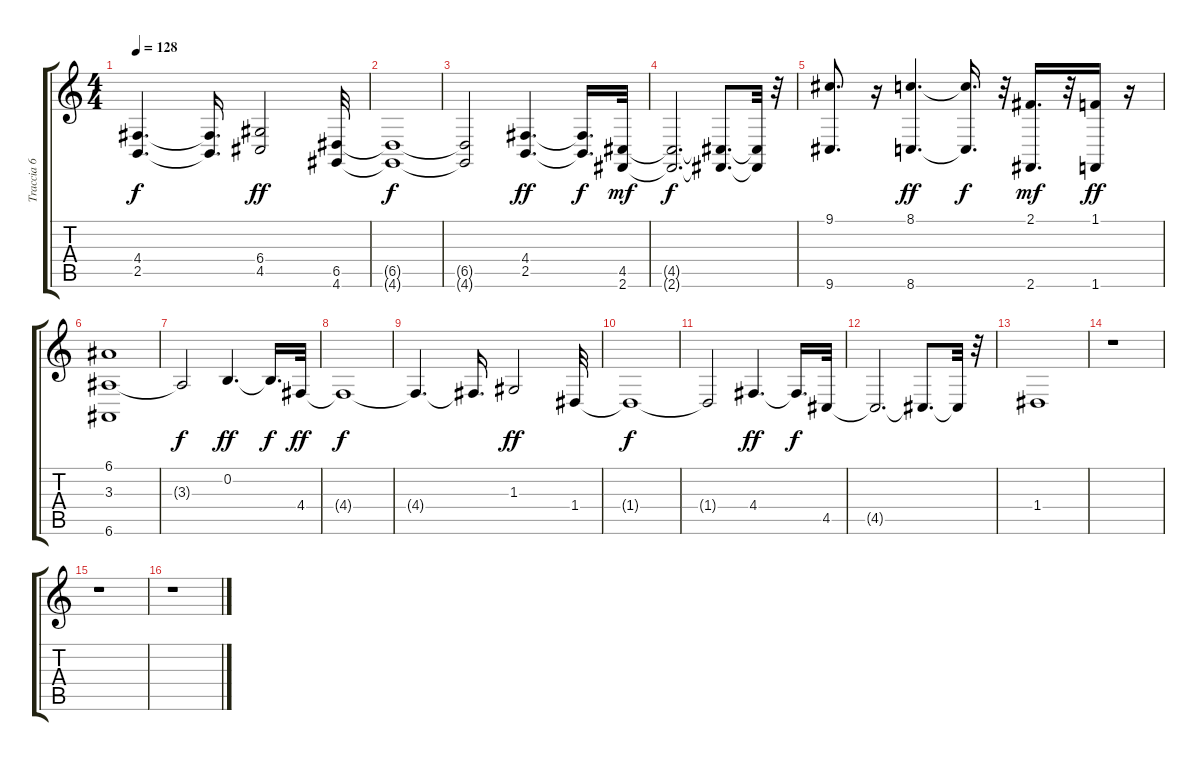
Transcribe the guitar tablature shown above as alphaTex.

\track ("Traccia 6" "Traccia 6") {instrument stringensemble1}
\staff {score tabs}
\tuning (E4 B3 G3 D3 A2 E2) {hide}
\ts (4 4)
\tempo 128
\clef g2
\ks c
(4.4{t} 2.5{t}).4{d dy f} (4.4{t} 2.5{t}).16{d} (6.4 4.5).2{dy ff} (6.5 4.6).32 |
(6.5{t} 4.6{t}).1{dy f} |
(6.5{t} 4.6{t}).2 (4.4 2.5).4{d dy ff} (4.4{t} 2.5{t}).16{d dy f} (4.5 2.6).32{dy mf} |
(4.5{t} 2.6{t}).2{d dy f} (4.5{t} 2.6{t}).8{d} (4.5{t} 2.6{t}).32 r.32 |
(9.1 9.6).8{d} r.16 (8.1 8.6).4{d dy ff} (8.1{t} 8.6{t}).16{d dy f} r.32 (2.1 2.6).16{d dy mf} r.32 (1.1 1.6).16{dy ff} r.16 |
(6.1 3.3 6.6).1 |
3.3{t}.2{dy f} 0.2.4{d dy ff} 0.2{t}.16{d dy f} 4.4.32{dy ff} |
4.4{t}.1{dy f} |
4.4{t}.4{d} 4.4{t}.16{d} 1.3.2{dy ff} 1.4.32 |
1.4{t}.1{dy f} |
1.4{t}.2 4.4.4{d dy ff} 4.4{t}.16{d dy f} 4.5.32 |
4.5{t}.2{d} 4.5{t}.8{d} 4.5{t}.32 r.32 |
1.4.1 |
r.1 |
r.1 |
r.1
